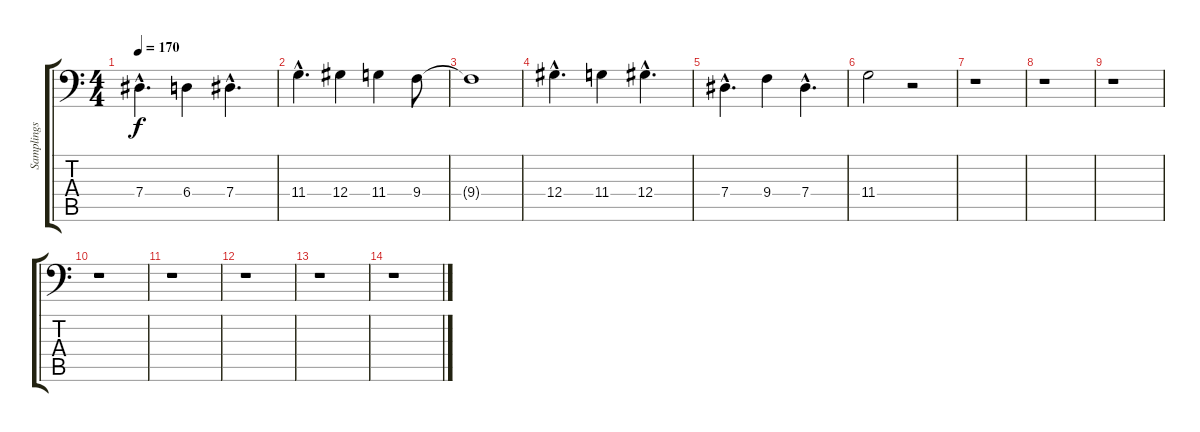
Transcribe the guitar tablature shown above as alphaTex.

\track ("Samplings" "Samplings") {instrument pad4choir}
\staff {score tabs}
\tuning (Bb3 F3 Db3 Ab2 Eb2 Bb1) {hide}
\ts (4 4)
\tempo 170
\clef f4
\ks c
7.4{hac}.4{d dy f} 6.4.4 7.4{hac}.4{d} |
11.4{hac}.4{d} 12.4.4 11.4.4 9.4.8 |
9.4{t}.1 |
12.4{hac}.4{d} 11.4.4 12.4{hac}.4{d} |
7.4{hac}.4{d} 9.4.4 7.4{hac}.4{d} |
11.4.2 r.2 |
r.1 |
r.1 |
r.1 |
r.1 |
r.1 |
r.1 |
r.1 |
r.1
